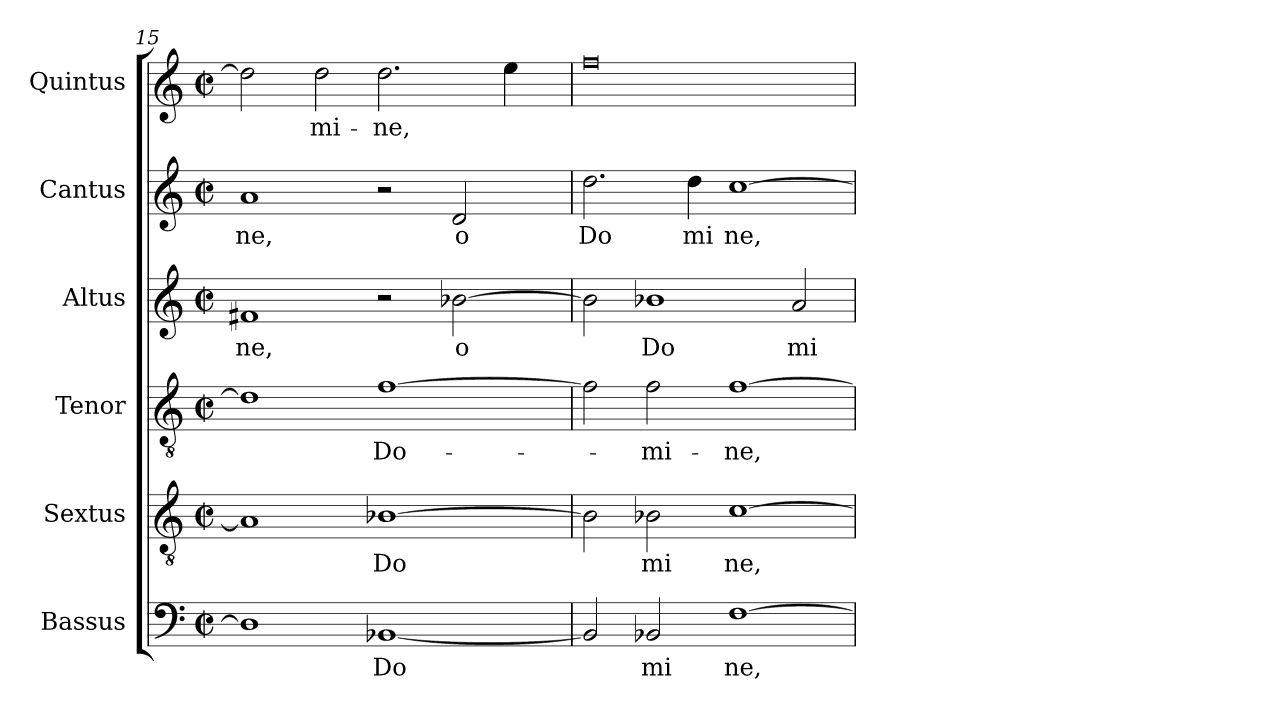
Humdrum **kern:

**kern	**text	**kern	**text	**kern	**text	**kern	**text	**kern	**text	**kern	**text
*part6	*part6	*part5	*part5	*part4	*part4	*part3	*part3	*part2	*part2	*part1	*part1
*staff6	*staff6	*staff5	*staff5	*staff4	*staff4	*staff3	*staff3	*staff2	*staff2	*staff1	*staff1
*I"Bassus	*	*I"Sextus	*	*I"Tenor	*	*I"Altus	*	*I"Cantus	*	*I"Quintus	*
!!LO:LB:g=z
*clefF4	*	*clefGv2	*	*clefGv2	*	*clefG2	*	*clefG2	*	*clefG2	*
*M2/2	*	*M2/2	*	*M2/2	*	*M2/2	*	*M2/2	*	*M2/2	*
*met(c|)	*	*met(c|)	*	*met(c|)	*	*met(c|)	*	*met(c|)	*	*met(c|)	*
=15	=15	=15	=15	=15	=15	=15	=15	=15	=15	=15	=15
!	!	!	!	!	!	!	!LO:LY:b:cj	!	!LO:LY:b:cj	!	!
*	*	*	*	*	*	*	*	*	*	*^	*
1D]	.	1A]	.	1d]	.	1f#X	-ne,	1a	ne,	2dd\]	32.ryy	.
.	.	.	.	.	.	.	.	.	.	.	1ryy	.
!	!	!	!	!	!	!	!	!	!	!	!	!LO:LY:b:cj
.	.	.	.	.	.	.	.	.	.	2dd\	.	-mi-
!	!LO:LY:b:cj	!	!LO:LY:b:cj	!	!LO:LY:b:cj	!	!	!	!	!	!	!LO:LY:b
[<1BB-X	Do	[>1B-X	Do	[>1f	Do-	2r	.	2r	.	2.dd\	.	-ne,
.	.	.	.	.	.	.	.	.	.	.	2ryy	.
!	!	!	!	!	!	!	!LO:LY:b:cj	!	!LO:LY:b:cj	!	!	!
.	.	.	.	.	.	[>2b-X\	o	2d/	o	.	.	.
.	.	.	.	.	.	.	.	.	.	.	4ryy	.
.	.	.	.	.	.	.	.	.	.	4ee\	.	.
.	.	.	.	.	.	.	.	.	.	.	8ryy	.
.	.	.	.	.	.	.	.	.	.	.	16ryy	.
.	.	.	.	.	.	.	.	.	.	.	64ryy	.
=16	=16	=16	=16	=16	=16	=16	=16	=16	=16	=16	=16	=16
!	!	!	!	!	!	!	!	!	!LO:LY:b:cj	!	!	!
*	*	*	*	*	*	*	*	*	*	*v	*v	*
2BB-/]	.	2B-\]	.	2f\]	.	2b-\]	.	2.dd\	Do	0ff	.
!	!LO:LY:b:cj	!	!LO:LY:b:cj	!	!LO:LY:b:cj	!	!LO:LY:b:cj	!	!	!	!
2BB-X/	mi	2B-X\	mi	2f\	-mi-	1b-X	Do	.	.	.	.
!	!	!	!	!	!	!	!	!	!LO:LY:b:cj	!	!
.	.	.	.	.	.	.	.	4dd\	mi	.	.
!	!LO:LY:b:cj	!	!LO:LY:b:cj	!	!LO:LY:b:cj	!	!	!	!LO:LY:b:cj	!	!
[>1F	ne,	[>1c	ne,	[>1f	-ne,	.	.	[>1cc	ne,	.	.
!	!	!	!	!	!	!	!LO:LY:b:cj	!	!	!	!
.	.	.	.	.	.	2a/	mi	.	.	.	.
=	=	=	=	=	=	=	=	=	=	=	=
*-	*-	*-	*-	*-	*-	*-	*-	*-	*-	*-	*-
